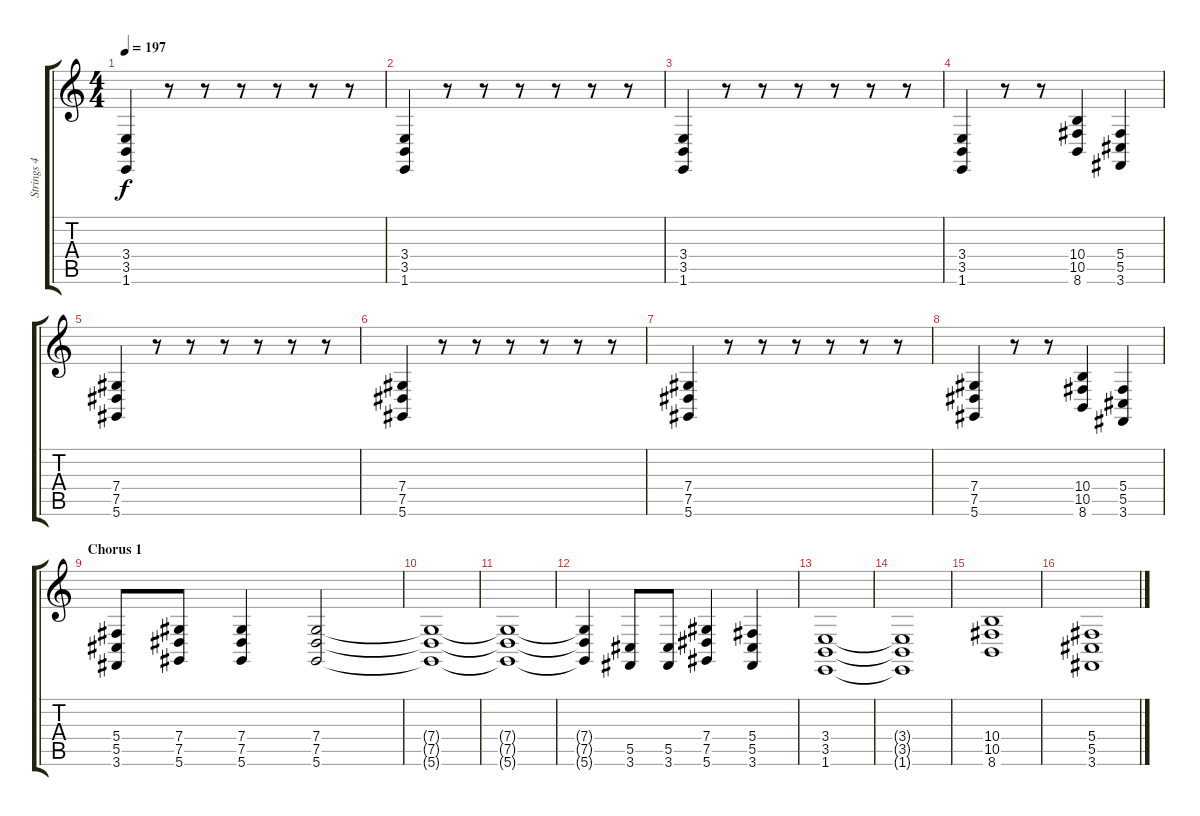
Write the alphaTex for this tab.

\track ("Strings 4" "Strings 4") {instrument stringensemble2}
\staff {score tabs}
\tuning (Eb4 Bb3 Gb3 Db3 Ab2 Eb2) {hide}
\ts (4 4)
\tempo 197
\clef g2
\ks c
(3.4 3.5 1.6).4{dy f} r.8 r.8 r.8 r.8 r.8 r.8 |
(3.4 3.5 1.6).4 r.8 r.8 r.8 r.8 r.8 r.8 |
(3.4 3.5 1.6).4 r.8 r.8 r.8 r.8 r.8 r.8 |
(3.4 3.5 1.6).4 r.8 r.8 (10.4 10.5 8.6).4 (5.4 5.5 3.6).4 |
(7.4 7.5 5.6).4 r.8 r.8 r.8 r.8 r.8 r.8 |
(7.4 7.5 5.6).4 r.8 r.8 r.8 r.8 r.8 r.8 |
(7.4 7.5 5.6).4 r.8 r.8 r.8 r.8 r.8 r.8 |
(7.4 7.5 5.6).4 r.8 r.8 (10.4 10.5 8.6).4 (5.4 5.5 3.6).4 |
\section ("" "Chorus 1")
(5.4 5.5 3.6).8{volume 10} (7.4 7.5 5.6).8 (7.4 7.5 5.6).4 (7.4 7.5 5.6).2 |
(7.4{t} 7.5{t} 5.6{t}).1 |
(7.4{t} 7.5{t} 5.6{t}).1 |
(7.4{t} 7.5{t} 5.6{t}).4 (5.5 3.6).8 (5.5 3.6).8 (7.4 7.5 5.6).4 (5.4 5.5 3.6).4 |
(3.4 3.5 1.6).1 |
(3.4{t} 3.5{t} 1.6{t}).1 |
(10.4 10.5 8.6).1 |
(5.4 5.5 3.6).1
